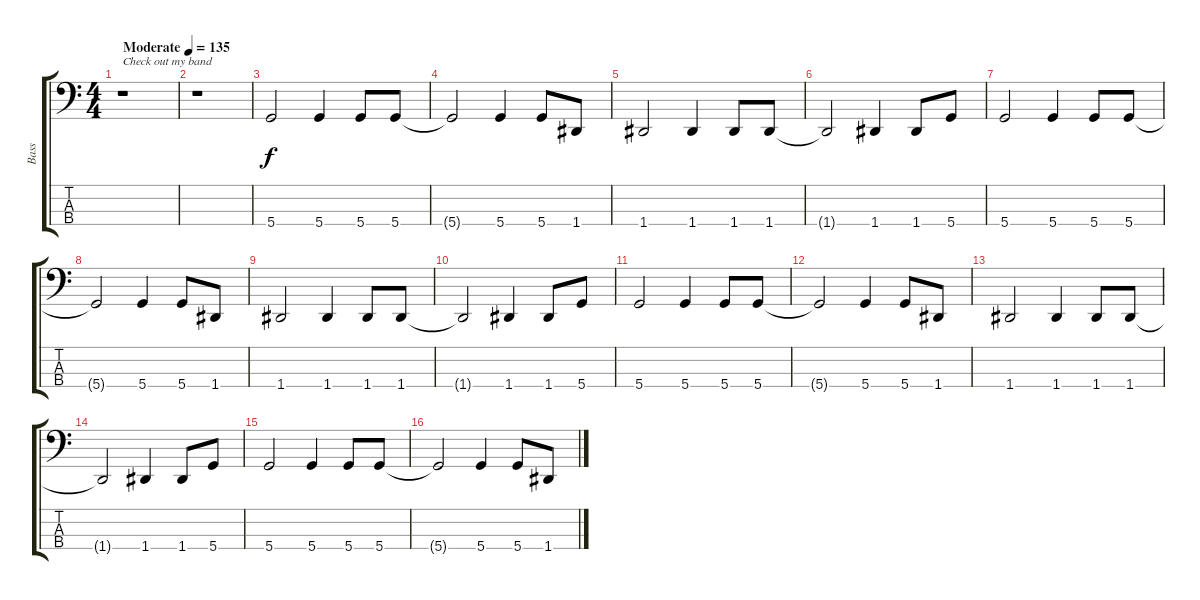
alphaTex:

\track ("Bass" "Bass") {instrument electricbassfinger}
\staff {score tabs}
\tuning (G2 D2 A1 D1) {hide}
\ts (4 4)
\tempo (135 "Moderate")
\clef f4
\ks c
r.1{txt "Check out my band" dy f instrument electricbassfinger} |
r.1 |
5.4.2 5.4.4 5.4.8 5.4.8 |
5.4{t}.2 5.4.4 5.4.8 1.4.8 |
1.4.2 1.4.4 1.4.8 1.4.8 |
1.4{t}.2 1.4.4 1.4.8 5.4.8 |
5.4.2 5.4.4 5.4.8 5.4.8 |
5.4{t}.2 5.4.4 5.4.8 1.4.8 |
1.4.2 1.4.4 1.4.8 1.4.8 |
1.4{t}.2 1.4.4 1.4.8 5.4.8 |
5.4.2 5.4.4 5.4.8 5.4.8 |
5.4{t}.2 5.4.4 5.4.8 1.4.8 |
1.4.2 1.4.4 1.4.8 1.4.8 |
1.4{t}.2 1.4.4 1.4.8 5.4.8 |
5.4.2 5.4.4 5.4.8 5.4.8 |
5.4{t}.2 5.4.4 5.4.8 1.4.8
